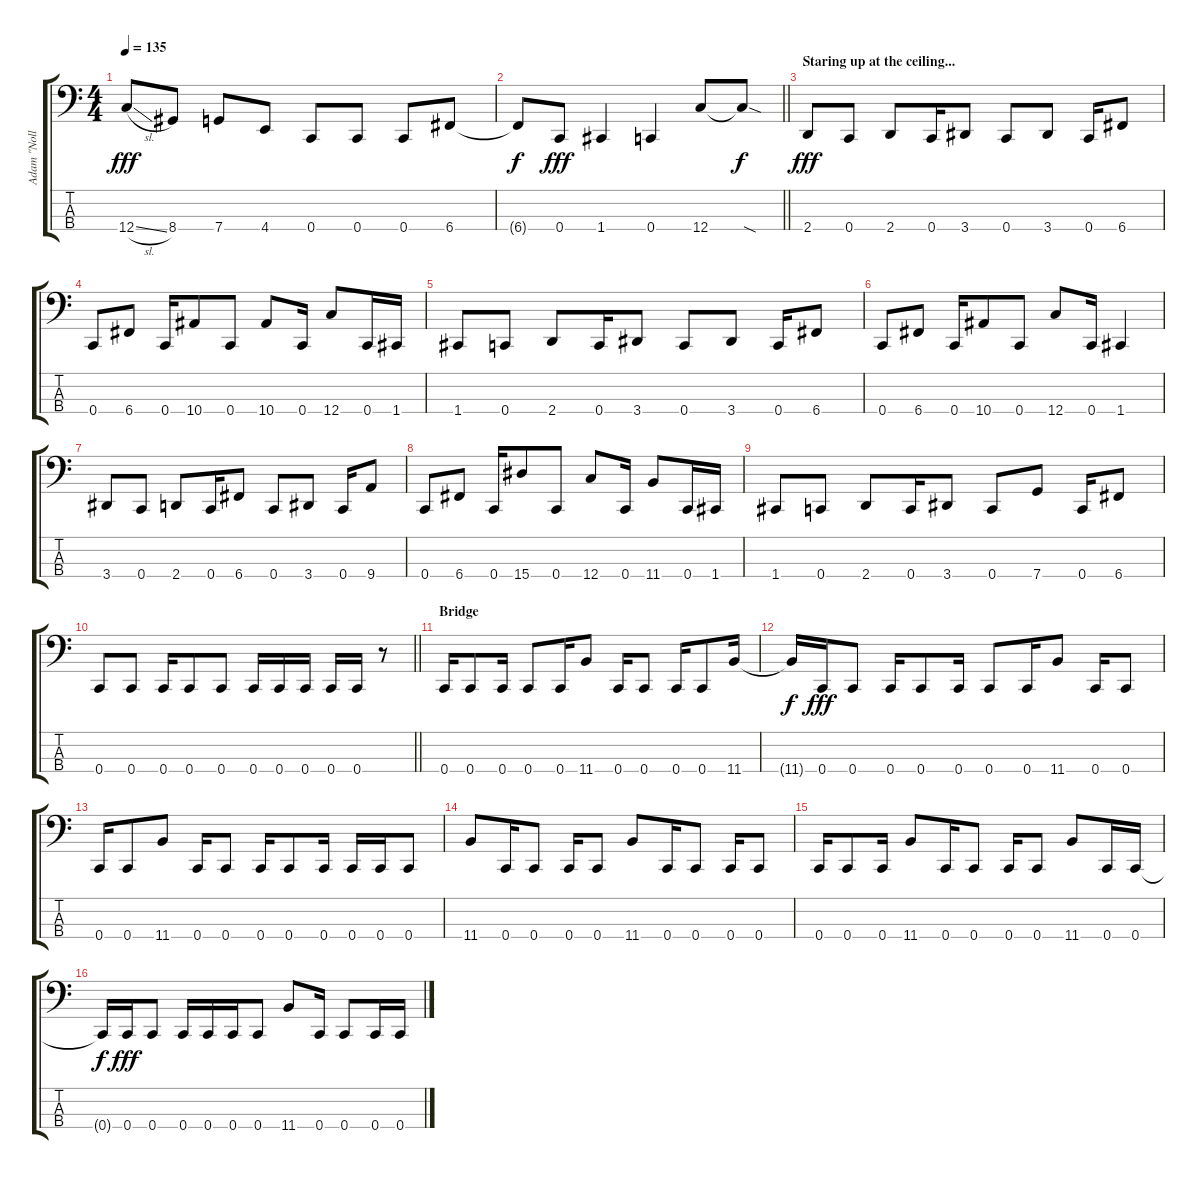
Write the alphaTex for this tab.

\track ("Adam \"Nolly\" Getgood - Bass" "Adam \"Noll") {instrument electricbassfinger}
\staff {score tabs}
\tuning (F2 C2 G1 C1) {hide}
\ts (4 4)
\tempo 135
\clef f4
\ks c
12.4{sl}.8{dy fff} 8.4.8 7.4.8 4.4.8 0.4.8 0.4.8 0.4.8 6.4.8 |
\barLineRight lightlight
6.4{t}.8{dy f} 0.4.8{dy fff} 1.4.4 0.4.4 12.4.8 12.4{sod t}.8{dy f} |
\section ("" "Staring up at the ceiling...")
2.4.8{dy fff} 0.4.8 2.4.8 0.4.16 3.4.8 0.4.8 3.4.8 0.4.16 6.4.8 |
0.4.8 6.4.8 0.4.16 10.4.8 0.4.8 10.4.8 0.4.16 12.4.8 0.4.16 1.4.16 |
1.4.8 0.4.8 2.4.8 0.4.16 3.4.8 0.4.8 3.4.8 0.4.16 6.4.8 |
0.4.8 6.4.8 0.4.16 10.4.8 0.4.8 12.4.8 0.4.16 1.4.4 |
3.4.8 0.4.8 2.4.8 0.4.16 6.4.8 0.4.8 3.4.8 0.4.16 9.4.8 |
0.4.8 6.4.8 0.4.16 15.4.8 0.4.8 12.4.8 0.4.16 11.4.8 0.4.16 1.4.16 |
1.4.8 0.4.8 2.4.8 0.4.16 3.4.8 0.4.8 7.4.8 0.4.16 6.4.8 |
\barLineRight lightlight
0.4.8 0.4.8 0.4.16 0.4.8 0.4.8 0.4.16 0.4.16 0.4.16 0.4.16 0.4.16 r.8 |
\section ("" "Bridge")
0.4.16 0.4.8 0.4.16 0.4.8 0.4.16 11.4.8 0.4.16 0.4.8 0.4.16 0.4.8 11.4.16 |
11.4{t}.16{dy f} 0.4.16{dy fff} 0.4.8 0.4.16 0.4.8 0.4.16 0.4.8 0.4.16 11.4.8 0.4.16 0.4.8 |
0.4.16 0.4.8 11.4.8 0.4.16 0.4.8 0.4.16 0.4.8 0.4.16 0.4.16 0.4.16 0.4.8 |
11.4.8 0.4.16 0.4.8 0.4.16 0.4.8 11.4.8 0.4.16 0.4.8 0.4.16 0.4.8 |
0.4.16 0.4.8 0.4.16 11.4.8 0.4.16 0.4.8 0.4.16 0.4.8 11.4.8 0.4.16 0.4.16 |
0.4{t}.16{dy f} 0.4.16{dy fff} 0.4.8 0.4.16 0.4.16 0.4.16 0.4.8 11.4.8 0.4.16 0.4.8 0.4.16 0.4.16
